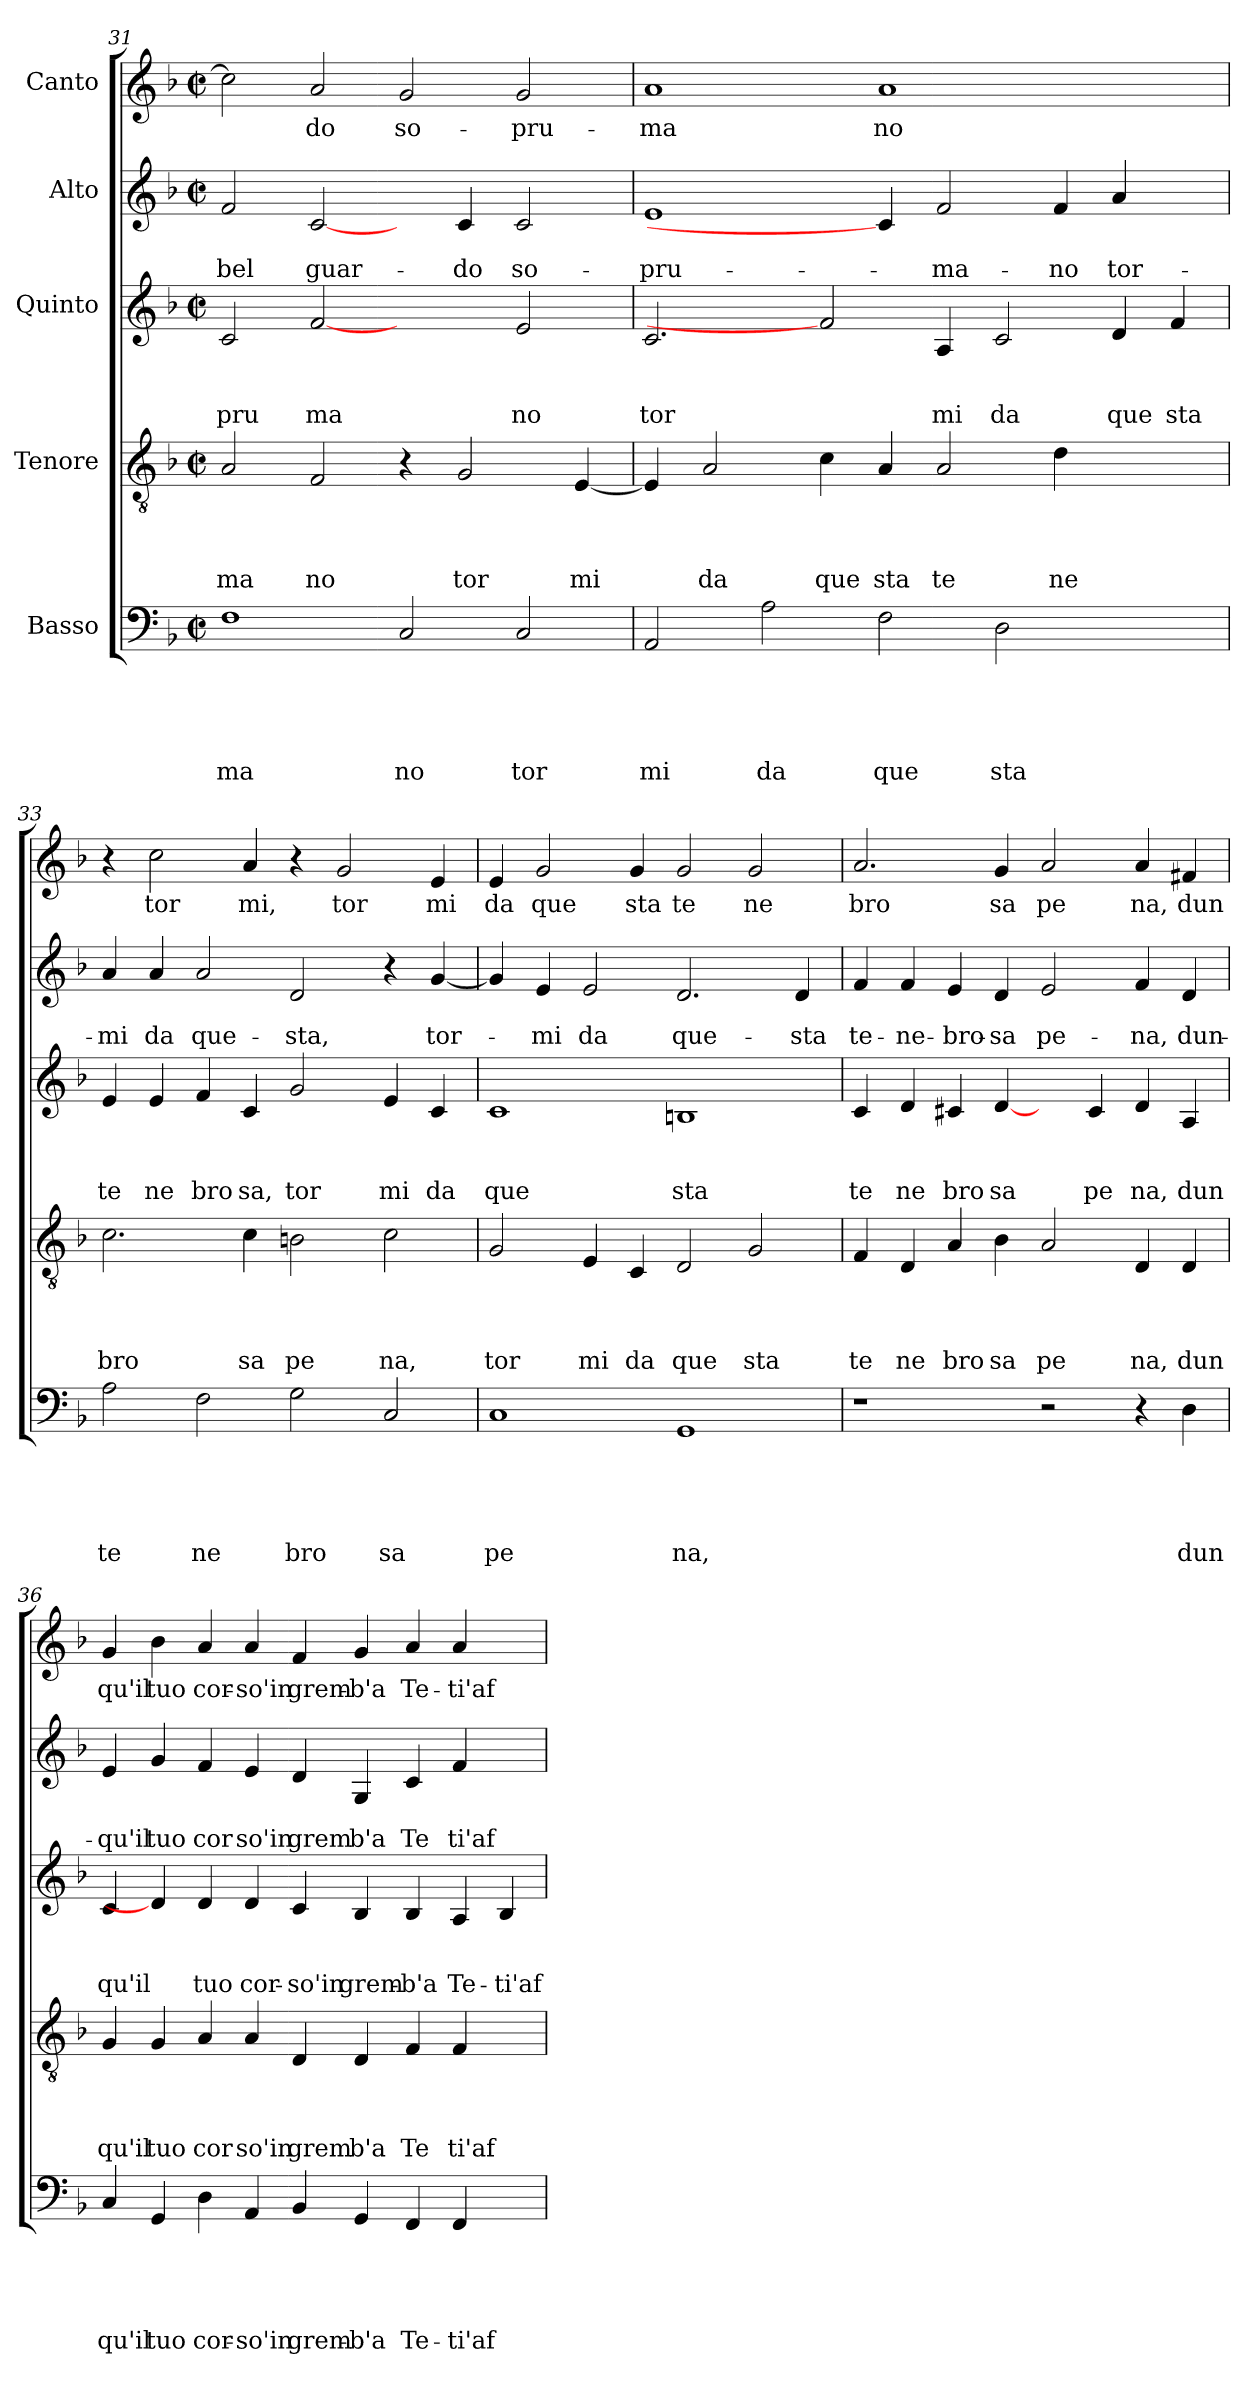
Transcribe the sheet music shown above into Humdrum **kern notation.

**kern	**text	**text	**text	**text	**text	**kern	**text	**text	**text	**text	**kern	**text	**text	**text	**kern	**text	**text	**kern	**text
*part5	*part5	*part5	*part5	*part5	*part5	*part4	*part4	*part4	*part4	*part4	*part3	*part3	*part3	*part3	*part2	*part2	*part2	*part1	*part1
*staff5	*staff5	*staff5	*staff5	*staff5	*staff5	*staff4	*staff4	*staff4	*staff4	*staff4	*staff3	*staff3	*staff3	*staff3	*staff2	*staff2	*staff2	*staff1	*staff1
*I"Basso	*	*	*	*	*	*I"Tenore	*	*	*	*	*I"Quinto	*	*	*	*I"Alto	*	*	*I"Canto	*
*clefF4	*	*	*	*	*	*clefGv2	*	*	*	*	*clefG2	*	*	*	*clefG2	*	*	*clefG2	*
*k[b-]	*	*	*	*	*	*k[b-]	*	*	*	*	*k[b-]	*	*	*	*k[b-]	*	*	*k[b-]	*
*F:	*	*	*	*	*	*F:	*	*	*	*	*F:	*	*	*	*F:	*	*	*F:	*
*M2/2	*	*	*	*	*	*M2/2	*	*	*	*	*M2/2	*	*	*	*M2/2	*	*	*M2/2	*
*met(c|)	*	*	*	*	*	*met(c|)	*	*	*	*	*met(c|)	*	*	*	*met(c|)	*	*	*met(c|)	*
=31	=31	=31	=31	=31	=31	=31	=31	=31	=31	=31	=31	=31	=31	=31	=31	=31	=31	=31	=31
!	!	!	!	!	!LO:LY:b	!	!	!	!	!LO:LY:b	!	!	!	!LO:LY:b	!	!	!LO:LY:b	!	!
1F	.	.	.	.	ma	2A/	.	.	.	ma	2c/	.	.	pru	2f/	.	bel	2cc\]	.
!	!	!	!	!	!	!	!	!	!	!LO:LY:b	!	!	!	!LO:LY:b	!	!	!LO:LY:b	!	!LO:LY:b
.	.	.	.	.	.	2F/	.	.	.	no	[2f	.	.	ma	[2c/	.	guar-	2a/	-do
!	!	!	!	!	!LO:LY:b	!	!	!	!	!	!	!	!	!	!	!	!	!	!LO:LY:b
2C/	.	.	.	.	no	4r	.	.	.	.	2ryy	.	.	.	4ryy	.	.	2g/	so-
!	!	!	!	!	!	!	!	!	!	!LO:LY:b	!	!	!	!	!	!	!LO:LY:b	!	!
.	.	.	.	.	.	2G/	.	.	.	tor	.	.	.	.	4c/	.	-do	.	.
!	!	!	!	!	!LO:LY:b	!	!	!	!	!	!	!	!	!LO:LY:b	!	!	!LO:LY:b	!	!LO:LY:b
2C/	.	.	.	.	tor	.	.	.	.	.	2e/	.	.	no	2c/	.	so-	2g/	-pru-
!	!	!	!	!	!	!	!	!	!	!LO:LY:b	!	!	!	!	!	!	!	!	!
.	.	.	.	.	.	[>4E/	.	.	.	mi	.	.	.	.	.	.	.	.	.
!!LO:PB:g=z
=32	=32	=32	=32	=32	=32	=32	=32	=32	=32	=32	=32	=32	=32	=32	=32	=32	=32	=32	=32
!	!	!	!	!	!LO:LY:b	!	!	!	!	!	!	!	!	!LO:LY:b	!	!	!LO:LY:b	!	!LO:LY:b
2AA/	.	.	.	.	mi	4E/]	.	.	.	.	2.c/	.	.	tor	1e	.	-pru-	1a	-ma
!	!	!	!	!	!	!	!	!	!	!LO:LY:b	!	!	!	!	!	!	!	!	!
.	.	.	.	.	.	2A/	.	.	.	da	.	.	.	.	.	.	.	.	.
!	!	!	!	!	!LO:LY:b	!	!	!	!	!	!	!	!	!	!	!	!	!	!
2A\	.	.	.	.	da	.	.	.	.	.	.	.	.	.	.	.	.	.	.
!	!	!	!	!	!	!	!	!	!	!LO:LY:b	!	!	!	!	!	!	!	!	!
.	.	.	.	.	.	4c\	.	.	.	que	2f]	.	.	.	.	.	.	.	.
!	!	!	!	!	!LO:LY:b	!	!	!	!	!LO:LY:b	!	!	!	!	!	!	!	!	!LO:LY:b
2F\	.	.	.	.	que	4A/	.	.	.	sta	.	.	.	.	4c/]	.	.	1a	no
!	!	!	!	!	!	!	!	!	!	!LO:LY:b	!	!	!	!LO:LY:b	!	!	!LO:LY:b	!	!
.	.	.	.	.	.	2A/	.	.	.	te	4A/	.	.	mi	2f/	.	-ma-	.	.
!	!	!	!	!	!LO:LY:b	!	!	!	!	!	!	!	!	!LO:LY:b	!	!	!	!	!
2D\	.	.	.	.	sta	.	.	.	.	.	2c/	.	.	da	.	.	.	.	.
!	!	!	!	!	!	!	!	!	!	!LO:LY:b	!	!	!	!	!	!	!LO:LY:b	!	!
.	.	.	.	.	.	4d\	.	.	.	ne	.	.	.	.	4f/	.	-no	.	.
!	!	!	!	!	!	!	!	!	!	!	!	!	!	!LO:LY:b	!	!	!LO:LY:b	!	!
2ryy	.	.	.	.	.	2ryy	.	.	.	.	4d/	.	.	que	4a/	.	tor-	2ryy	.
!	!	!	!	!	!	!	!	!	!	!	!	!	!	!LO:LY:b	!	!	!	!	!
.	.	.	.	.	.	.	.	.	.	.	4f/	.	.	sta	4ryy	.	.	.	.
=33	=33	=33	=33	=33	=33	=33	=33	=33	=33	=33	=33	=33	=33	=33	=33	=33	=33	=33	=33
!	!	!	!	!	!LO:LY:b	!	!	!	!	!LO:LY:b	!	!	!	!LO:LY:b	!	!	!LO:LY:b	!	!
2A\	.	.	.	.	te	2.c\	.	.	.	bro	4e/	.	.	te	4a/	.	-mi	4r	.
!	!	!	!	!	!	!	!	!	!	!	!	!	!	!LO:LY:b	!	!	!LO:LY:b	!	!LO:LY:b
.	.	.	.	.	.	.	.	.	.	.	4e/	.	.	ne	4a/	.	da	2cc\	tor
!	!	!	!	!	!LO:LY:b	!	!	!	!	!	!	!	!	!LO:LY:b	!	!	!LO:LY:b	!	!
2F\	.	.	.	.	ne	.	.	.	.	.	4f/	.	.	bro	2a/	.	que-	.	.
!	!	!	!	!	!	!	!	!	!	!LO:LY:b	!	!	!	!LO:LY:b	!	!	!	!	!LO:LY:b
.	.	.	.	.	.	4c\	.	.	.	sa	4c/	.	.	sa,	.	.	.	4a/	mi,
!	!	!	!	!	!LO:LY:b	!	!	!	!	!LO:LY:b	!	!	!	!LO:LY:b	!	!	!LO:LY:b	!	!
2G\	.	.	.	.	bro	2Bn\	.	.	.	pe	2g/	.	.	tor	2d/	.	-sta,	4r	.
!	!	!	!	!	!	!	!	!	!	!	!	!	!	!	!	!	!	!	!LO:LY:b
.	.	.	.	.	.	.	.	.	.	.	.	.	.	.	.	.	.	2g/	tor
!	!	!	!	!	!LO:LY:b	!	!	!	!	!LO:LY:b	!	!	!	!LO:LY:b	!	!	!	!	!
2C/	.	.	.	.	sa	2c\	.	.	.	na,	4e/	.	.	mi	4r	.	.	.	.
!	!	!	!	!	!	!	!	!	!	!	!	!	!	!LO:LY:b	!	!	!LO:LY:b	!	!LO:LY:b
.	.	.	.	.	.	.	.	.	.	.	4c/	.	.	da	[<4g/	.	tor-	4e/	mi
=34	=34	=34	=34	=34	=34	=34	=34	=34	=34	=34	=34	=34	=34	=34	=34	=34	=34	=34	=34
!	!	!	!	!	!LO:LY:b	!	!	!	!	!LO:LY:b	!	!	!	!LO:LY:b	!	!	!	!	!LO:LY:b
1C	.	.	.	.	pe	2G/	.	.	.	tor	1c	.	.	que	4g/]	.	.	4e/	da
!	!	!	!	!	!	!	!	!	!	!	!	!	!	!	!	!	!LO:LY:b	!	!LO:LY:b
.	.	.	.	.	.	.	.	.	.	.	.	.	.	.	4e/	.	-mi	2g/	que
!	!	!	!	!	!	!	!	!	!	!LO:LY:b	!	!	!	!	!	!	!LO:LY:b	!	!
.	.	.	.	.	.	4E/	.	.	.	mi	.	.	.	.	2e/	.	da	.	.
!	!	!	!	!	!	!	!	!	!	!LO:LY:b	!	!	!	!	!	!	!	!	!LO:LY:b
.	.	.	.	.	.	4C/	.	.	.	da	.	.	.	.	.	.	.	4g/	sta
!	!	!	!	!	!LO:LY:b	!	!	!	!	!LO:LY:b	!	!	!	!LO:LY:b	!	!	!LO:LY:b	!	!LO:LY:b
1GG	.	.	.	.	na,	2D/	.	.	.	que	1Bn	.	.	sta	2.d/	.	que-	2g/	te
!	!	!	!	!	!	!	!	!	!	!LO:LY:b	!	!	!	!	!	!	!	!	!LO:LY:b
.	.	.	.	.	.	2G/	.	.	.	sta	.	.	.	.	.	.	.	2g/	ne
!	!	!	!	!	!	!	!	!	!	!	!	!	!	!	!	!	!LO:LY:b	!	!
.	.	.	.	.	.	.	.	.	.	.	.	.	.	.	4d/	.	-sta	.	.
=35	=35	=35	=35	=35	=35	=35	=35	=35	=35	=35	=35	=35	=35	=35	=35	=35	=35	=35	=35
!	!	!	!	!	!	!	!	!	!	!LO:LY:b	!	!	!	!LO:LY:b	!	!	!LO:LY:b	!	!LO:LY:b
1r	.	.	.	.	.	4F/	.	.	.	te	4c/	.	.	te	4f/	.	te-	2.a/	bro
!	!	!	!	!	!	!	!	!	!	!LO:LY:b	!	!	!	!LO:LY:b	!	!	!LO:LY:b	!	!
.	.	.	.	.	.	4D/	.	.	.	ne	4d/	.	.	ne	4f/	.	-ne-	.	.
!	!	!	!	!	!	!	!	!	!	!LO:LY:b	!	!	!	!LO:LY:b	!	!	!LO:LY:b	!	!
.	.	.	.	.	.	4A/	.	.	.	bro	4c#/	.	.	bro	4e/	.	-bro-	.	.
!	!	!	!	!	!	!	!	!	!	!LO:LY:b	!	!	!	!LO:LY:b	!	!	!LO:LY:b	!	!LO:LY:b
.	.	.	.	.	.	4B-\	.	.	.	sa	[4d/	.	.	sa	4d/	.	-sa	4g/	sa
!	!	!	!	!	!	!	!	!	!	!LO:LY:b	!	!	!	!	!	!	!LO:LY:b	!	!LO:LY:b
2r	.	.	.	.	.	2A/	.	.	.	pe	4ryy	.	.	.	2e/	.	pe-	2a/	pe
!	!	!	!	!	!	!	!	!	!	!	!	!	!	!LO:LY:b	!	!	!	!	!
.	.	.	.	.	.	.	.	.	.	.	4c#/	.	.	pe	.	.	.	.	.
!	!	!	!	!	!	!	!	!	!	!LO:LY:b	!	!	!	!LO:LY:b	!	!	!LO:LY:b	!	!LO:LY:b
4r	.	.	.	.	.	4D/	.	.	.	na,	4d/	.	.	na,	4f/	.	-na,	4a/	na,
!	!	!	!	!	!LO:LY:b	!	!	!	!	!LO:LY:b	!	!	!	!LO:LY:b	!	!	!LO:LY:b	!	!LO:LY:b
4D\	.	.	.	.	dun	4D/	.	.	.	dun	4A/	.	.	dun	4d/	.	dun-	4f#X/	dun
!!LO:LB:g=z
=36	=36	=36	=36	=36	=36	=36	=36	=36	=36	=36	=36	=36	=36	=36	=36	=36	=36	=36	=36
!	!	!	!	!	!LO:LY:b	!	!	!	!	!LO:LY:b	!	!	!	!LO:LY:b	!	!	!LO:LY:b	!	!LO:LY:b
4C/	.	.	.	.	qu'il	4G/	.	.	.	qu'il	4c/	.	.	qu'il	4e/	.	-qu'il	4g/	qu'il
!	!	!	!	!	!LO:LY:b	!	!	!	!	!LO:LY:b	!	!	!	!	!	!	!LO:LY:b	!	!LO:LY:b
4GG/	.	.	.	.	tuo	4G/	.	.	.	tuo	4d/]	.	.	.	4g/	.	tuo	4b-\	tuo
!	!	!	!	!	!LO:LY:b	!	!	!	!	!LO:LY:b	!	!	!	!LO:LY:b	!	!	!LO:LY:b	!	!LO:LY:b
4D\	.	.	.	.	cor-	4A/	.	.	.	cor	4d/	.	.	tuo	4f/	.	cor	4a/	cor-
!	!	!	!	!	!LO:LY:b	!	!	!	!	!LO:LY:b	!	!	!	!LO:LY:b	!	!	!LO:LY:b	!	!LO:LY:b
4AA/	.	.	.	.	-so'in	4A/	.	.	.	so'in	4d/	.	.	cor-	4e/	.	so'in	4a/	-so'in
!	!	!	!	!	!LO:LY:b	!	!	!	!	!LO:LY:b	!	!	!	!LO:LY:b	!	!	!LO:LY:b	!	!LO:LY:b
4BB-/	.	.	.	.	grem-	4D/	.	.	.	grem	4c/	.	.	-so'in	4d/	.	grem	4f/	grem-
!	!	!	!	!	!LO:LY:b	!	!	!	!	!LO:LY:b	!	!	!	!LO:LY:b	!	!	!LO:LY:b	!	!LO:LY:b
4GG/	.	.	.	.	-b'a	4D/	.	.	.	b'a	4B-/	.	.	grem-	4G/	.	b'a	4g/	-b'a
!	!	!	!	!	!LO:LY:b	!	!	!	!	!LO:LY:b	!	!	!	!LO:LY:b	!	!	!LO:LY:b	!	!LO:LY:b
4FF/	.	.	.	.	Te-	4F/	.	.	.	Te	4B-/	.	.	-b'a	4c/	.	Te	4a/	Te-
!	!	!	!	!	!LO:LY:b	!	!	!	!	!LO:LY:b	!	!	!	!LO:LY:b	!	!	!LO:LY:b	!	!LO:LY:b
4FF/	.	.	.	.	-ti'af-	4F/	.	.	.	ti'af	4A/	.	.	Te-	4f/	.	ti'af	4a/	-ti'af-
!	!	!	!	!	!	!	!	!	!	!	!	!	!	!LO:LY:b	!	!	!	!	!
4ryy	.	.	.	.	.	4ryy	.	.	.	.	4B-/	.	.	-ti'af-	4ryy	.	.	4ryy	.
=	=	=	=	=	=	=	=	=	=	=	=	=	=	=	=	=	=	=	=
*-	*-	*-	*-	*-	*-	*-	*-	*-	*-	*-	*-	*-	*-	*-	*-	*-	*-	*-	*-
